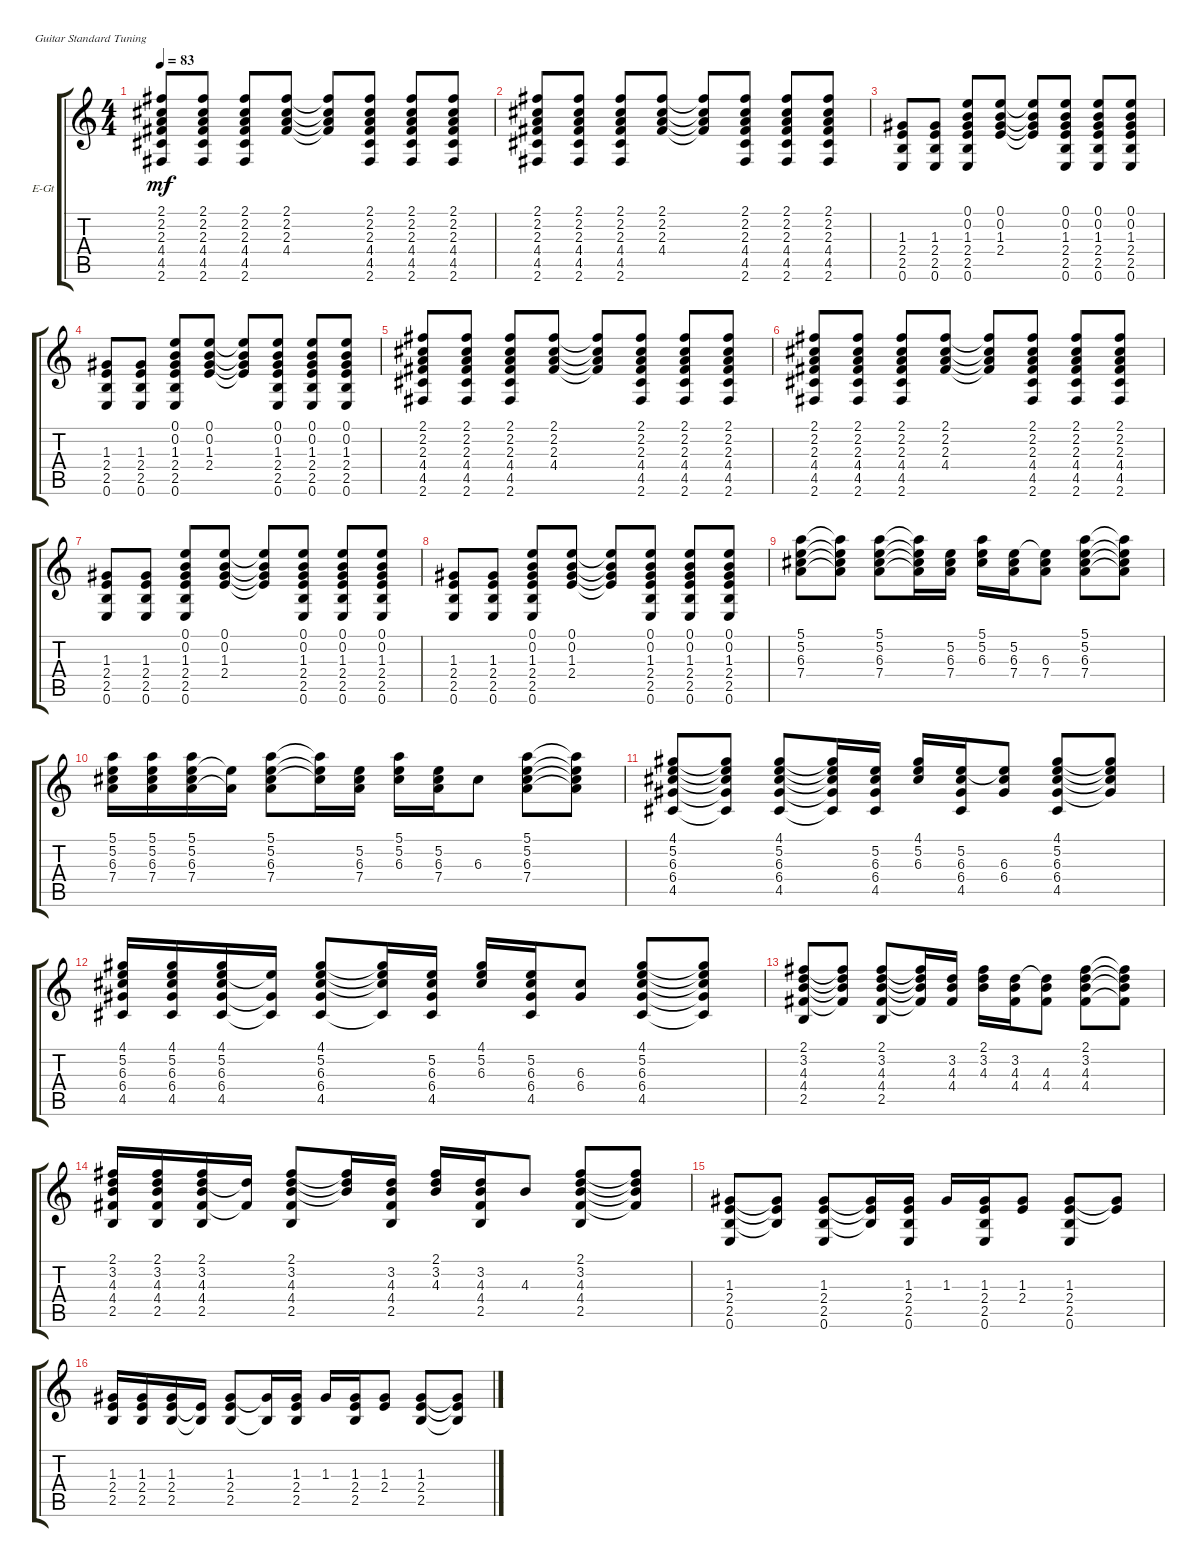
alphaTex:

\defaultSystemsLayout 4
\bracketExtendMode groupsimilarinstruments
\firstSystemTrackNameOrientation horizontal
\otherSystemsTrackNameOrientation horizontal
\track ("Uki" "E-Gt") {instrument electricguitarclean}
\staff {score tabs}
\tuning (E4 B3 G3 D3 A2 E2)
\ts (4 4)
\tempo 83
\clef g2
\ks c
(2.2 2.1 2.3 4.4 4.5 2.6).8{dy mf} (2.1 2.2 2.3 4.4 4.5 2.6).8 (2.1 2.2 2.3 4.4 4.5 2.6).8 (2.1 2.2 2.3 4.4).8 (2.3{t} 4.4{t} 2.2{t} 2.1{t}).8 (2.3 4.4 2.2 2.1 4.5 2.6).8 (2.2 2.1 2.3 4.4 4.5 2.6).8 (2.1 2.2 2.3 4.4 4.5 2.6).8 |
(2.2 2.1 2.3 4.4 4.5 2.6).8 (2.1 2.2 2.3 4.4 4.5 2.6).8 (2.1 2.2 2.3 4.4 4.5 2.6).8 (2.1 2.2 2.3 4.4).8 (2.3{t} 4.4{t} 2.2{t} 2.1{t}).8 (2.3 4.4 2.2 2.1 4.5 2.6).8 (2.2 2.1 2.3 4.4 4.5 2.6).8 (2.1 2.2 2.3 4.4 4.5 2.6).8 |
(1.3 2.4 2.5 0.6).8 (1.3 2.4 2.5 0.6).8 (0.1 0.2 1.3 2.4 2.5 0.6).8 (0.1 0.2 1.3 2.4).8 (1.3{t} 2.4{t} 0.2{t} 0.1{t}).8 (1.3 2.4 0.2 0.1 2.5 0.6).8 (0.2 0.1 1.3 2.4 2.5 0.6).8 (0.1 0.2 1.3 2.4 2.5 0.6).8 |
(1.3 2.4 2.5 0.6).8 (1.3 2.4 2.5 0.6).8 (0.1 0.2 1.3 2.4 2.5 0.6).8 (0.1 0.2 1.3 2.4).8 (1.3{t} 2.4{t} 0.2{t} 0.1{t}).8 (1.3 2.4 0.2 0.1 2.5 0.6).8 (0.2 0.1 1.3 2.4 2.5 0.6).8 (0.1 0.2 1.3 2.4 2.5 0.6).8 |
(2.2 2.1 2.3 4.4 4.5 2.6).8 (2.1 2.2 2.3 4.4 4.5 2.6).8 (2.1 2.2 2.3 4.4 4.5 2.6).8 (2.1 2.2 2.3 4.4).8 (2.3{t} 4.4{t} 2.2{t} 2.1{t}).8 (2.3 4.4 2.2 2.1 4.5 2.6).8 (2.2 2.1 2.3 4.4 4.5 2.6).8 (2.1 2.2 2.3 4.4 4.5 2.6).8 |
(2.2 2.1 2.3 4.4 4.5 2.6).8 (2.1 2.2 2.3 4.4 4.5 2.6).8 (2.1 2.2 2.3 4.4 4.5 2.6).8 (2.1 2.2 2.3 4.4).8 (2.3{t} 4.4{t} 2.2{t} 2.1{t}).8 (2.3 4.4 2.2 2.1 4.5 2.6).8 (2.2 2.1 2.3 4.4 4.5 2.6).8 (2.1 2.2 2.3 4.4 4.5 2.6).8 |
(1.3 2.4 2.5 0.6).8 (1.3 2.4 2.5 0.6).8 (0.1 0.2 1.3 2.4 2.5 0.6).8 (0.1 0.2 1.3 2.4).8 (1.3{t} 2.4{t} 0.2{t} 0.1{t}).8 (1.3 2.4 0.2 0.1 2.5 0.6).8 (0.2 0.1 1.3 2.4 2.5 0.6).8 (0.1 0.2 1.3 2.4 2.5 0.6).8 |
(1.3 2.4 2.5 0.6).8 (1.3 2.4 2.5 0.6).8 (0.1 0.2 1.3 2.4 2.5 0.6).8 (0.1 0.2 1.3 2.4).8 (1.3{t} 2.4{t} 0.2{t} 0.1{t}).8 (1.3 2.4 0.2 0.1 2.5 0.6).8 (0.2 0.1 1.3 2.4 2.5 0.6).8 (0.1 0.2 1.3 2.4 2.5 0.6).8 |
(5.2 5.1 6.3 7.4).8 (5.1{t} 5.2{t} 6.3{t} 7.4{t}).8 (5.1 5.2 6.3 7.4).8 (5.1{t} 5.2{t} 6.3{t} 7.4{t}).16 (6.3 7.4 5.2).16 (5.1 5.2 6.3).16 (6.3 7.4 5.2).16 (5.2{t} 6.3 7.4).8 (5.1 5.2 6.3 7.4).8 (5.1{t} 5.2{t} 6.3{t} 7.4{t}).8 |
(5.2 6.3 7.4 5.1).16 (5.1 5.2 6.3 7.4).16 (5.2 6.3 7.4 5.1).16 (5.2{t} 7.4{t}).16 (5.1 5.2 6.3 7.4).8 (5.1{t} 5.2{t} 6.3{t}).16 (5.2 6.3 7.4).16 (6.3 5.2 5.1).16 (5.2 6.3 7.4).16 6.3.8 (5.1 5.2 6.3 7.4).8 (5.2{t} 5.1{t} 6.3{t} 7.4{t}).8 |
(5.2 4.1 6.3 6.4 4.5).8 (4.1{t} 5.2{t} 6.3{t} 6.4{t} 4.5{t}).8 (4.1 5.2 6.3 6.4 4.5).8 (4.1{t} 5.2{t} 6.3{t} 6.4{t} 4.5{t}).16 (6.3 6.4 5.2 4.5).16 (4.1 5.2 6.3).16 (6.3 6.4 5.2 4.5).16 (5.2{t} 6.3 6.4).8 (4.1 5.2 6.3 6.4 4.5).8 (4.1{t} 5.2{t} 6.3{t} 6.4{t}).8 |
(5.2 6.3 6.4 4.1 4.5).16 (4.1 5.2 6.3 6.4 4.5).16 (5.2 6.3 6.4 4.1 4.5).16 (5.2{t} 6.4{t} 4.5{t}).16 (4.1 5.2 6.3 6.4 4.5).8 (4.1{t} 5.2{t} 6.3{t} 4.5{t}).16 (5.2 6.3 6.4 4.5).16 (6.3 5.2 4.1).16 (5.2 6.3 6.4 4.5).16 (6.3 6.4).8 (4.1 5.2 6.3 6.4 4.5).8 (5.2{t} 4.1{t} 6.3{t} 6.4{t} 4.5{t}).8 |
(3.2 2.1 4.3 4.4 2.5).8 (2.1{t} 3.2{t} 4.3{t} 4.4{t}).8 (2.1 3.2 4.3 4.4 2.5).8 (2.1{t} 3.2{t} 4.3{t} 4.4{t}).16 (4.3 4.4 3.2).16 (2.1 3.2 4.3).16 (4.3 4.4 3.2).16 (3.2{t} 4.3 4.4).8 (2.1 3.2 4.3 4.4).8 (2.1{t} 3.2{t} 4.3{t} 4.4{t}).8 |
(3.2 4.3 4.4 2.1 2.5).16 (2.1 3.2 4.3 4.4 2.5).16 (3.2 4.3 4.4 2.1 2.5).16 (3.2{t} 4.4{t}).16 (2.1 3.2 4.3 4.4 2.5).8 (2.1{t} 3.2{t} 4.3{t}).16 (3.2 4.3 4.4 2.5).16 (4.3 3.2 2.1).16 (3.2 4.3 4.4 2.5).16 4.3.8 (2.1 3.2 4.3 4.4 2.5).8 (3.2{t} 2.1{t} 4.3{t} 4.4{t}).8 |
(1.3 2.4 2.5 0.6).8 (1.3{t} 2.4{t} 2.5{t}).8 (1.3 2.4 2.5 0.6).8 (1.3{t} 2.4{t} 2.5{t}).16 (1.3 2.4 2.5 0.6).16 1.3.16 (1.3 2.4 2.5 0.6).16 (1.3 2.4).8 (1.3 2.4 2.5 0.6).8 (1.3{t} 2.4{t}).8 |
(1.3 2.4 2.5).16 (1.3 2.4 2.5).16 (1.3 2.4 2.5).16 (2.4{t} 2.5{t}).16 (1.3 2.4 2.5).8 (1.3{t} 2.5{t}).16 (1.3 2.4 2.5).16 1.3.16 (1.3 2.4 2.5).16 (1.3 2.4).8 (1.3 2.4 2.5).8 (1.3{t} 2.4{t} 2.5{t}).8
